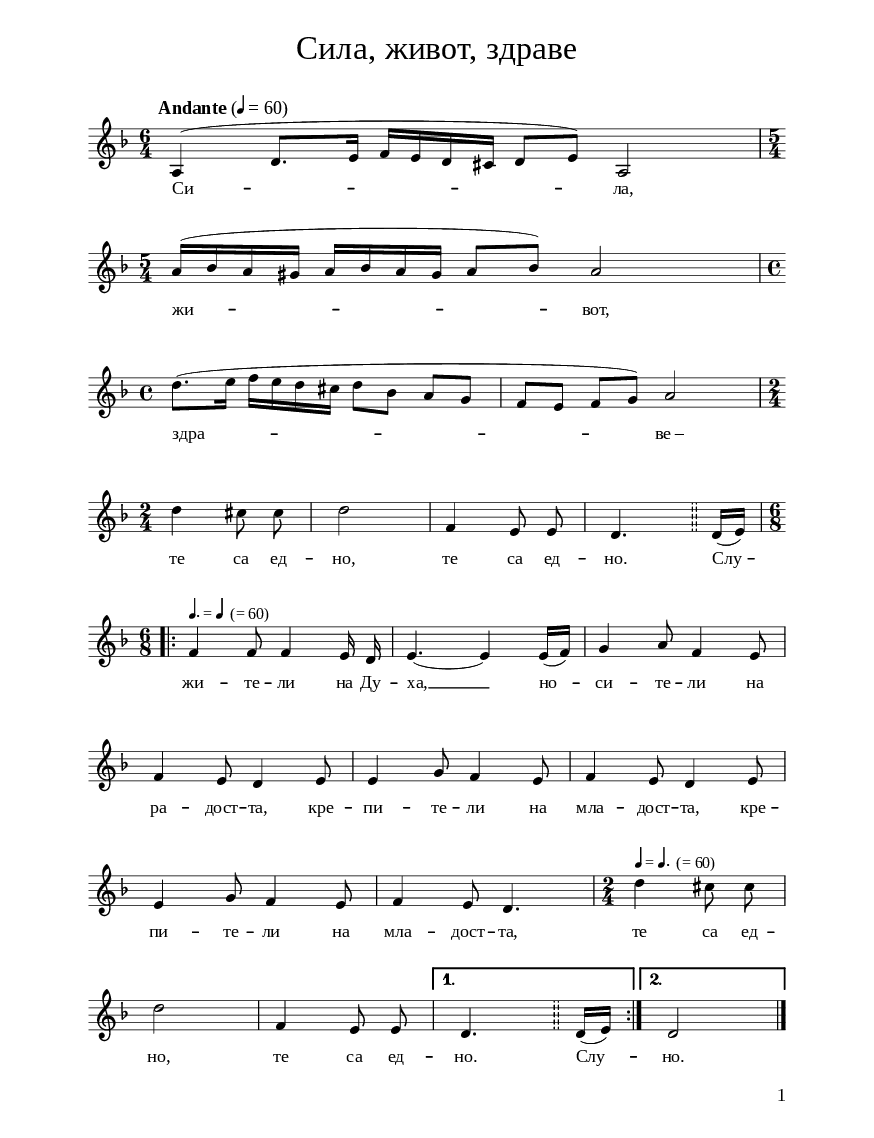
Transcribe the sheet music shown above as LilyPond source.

\version "2.24.3"

\include "include/globals.ily"

\bookpart {
  \label #'ref102
  \tocItem \markup "Сила, живот, здраве"
  \include "include/bookpart-paper.ily"
  \score {
    \include "include/score-layout.ily"

    \new Voice \absolute {
      \clef treble
      \key d \minor
      \time 6/4
      \tempoFunc "Andante" 4 "60"
      \override Staff.BarLine.gap = 0.5

      \slurUp a4 ( d'8. e'16 f' e' d' cis' d'8 e' ) a2 \break

      \time 5/4  a'16 ( bes' a' gis' a' bes' a' gis' a'8 bes' ) a'2 \break |


      \time 4/4  d''8. ( e''16 f'' e'' d'' cis'' \autoBeamOff d''8 [bes'] a' [g']| f'8 [e'] f' [g'] ) a'2 \break |

      \slurNeutral \time 2/4 d''4  cis''8 \noBeam cis'' | d''2  | f'4 e'8 e' | d'4. \bar "!!" d'16 [( e' )] \break |

      \time 6/8  \repeat volta 2 {
        | f'4^\markup {
          % make tempo notes
          \concat {
            \teeny \general-align #Y #DOWN \note {4.} #0.8
            \normal-text { " = " }
            \teeny \general-align #Y #DOWN \note {4} #0.8
            \normal-text { "  (= 60)" }
          }
        }


        f'8 f'4 e'16 \noBeam d' |e'4. ~ e'4 e'16 [( f' )] | g'4 a'8 f'4 e'8 \break |

        f'4 e'8 d'4 e'8 |  e'4 g'8 f'4 e'8 | f'4 e'8 d'4 e'8 \break |

        e'4 g'8 f'4 e'8 | f'4 e'8 d'4. | \time 2/4 d''4^\markup {
          % make tempo notes
          \concat {
            \teeny \general-align #Y #DOWN \note {4} #0.8
            \normal-text { " = " }
            \teeny \general-align #Y #DOWN \note {4.} #0.8
            \normal-text { "  (= 60)" }
          }
        }

        cis''8 \noBeam cis'' \break |

        d''2 | f'4 e'8 \noBeam e' |
      } \alternative { { d'4. \bar "!" \bar "!!" d'16 [( e'16 )] } { d'2 } } \bar "|."

    }

    \addlyrics {
      Си -- ла, жи
      -- вот, здра -- "ве –" те са ед -- но, те са ед --
      но. Слу -- жи -- те -- ли на Ду -- ха, __ но -- си
      -- те -- ли на ра -- дост -- та, кре -- пи -- те
      -- ли на мла -- дост -- та, кре -- пи -- те -- ли
      на мла -- дост -- та, те са ед -- но, те са ед
      -- но. Слу -- но.}

      \header {
        title = \titleFunc "Сила, живот, здраве" "Sila, Život, zdrave"
      }

      \midi{}

    } % score

  } % bookpart
